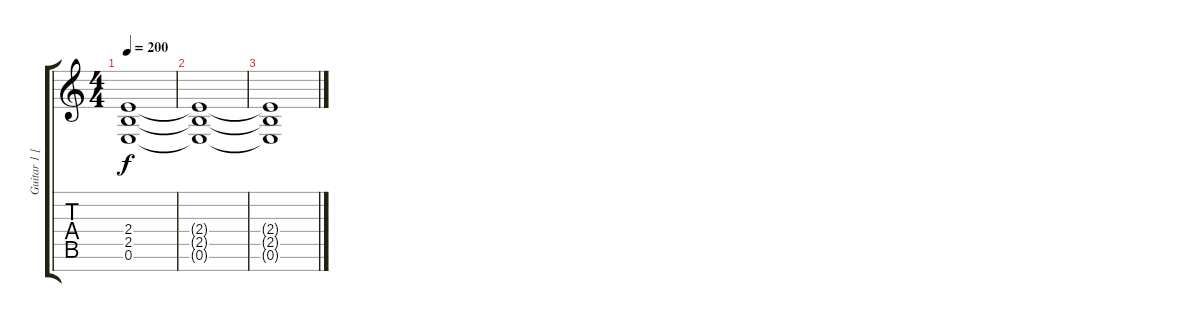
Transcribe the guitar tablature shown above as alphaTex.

\track ("Guitar 1 [7-String]" "Guitar 1 [") {instrument distortionguitar}
\staff {score tabs}
\tuning (E4 B3 G3 D3 A2 E2 B1) {hide}
\ts (4 4)
\tempo 200
\clef g2
\ks c
(2.4{t} 2.5{t} 0.6{t}).1{dy f} |
(2.4{t} 2.5{t} 0.6{t}).1 |
(2.4{t} 2.5{t} 0.6{t}).1
